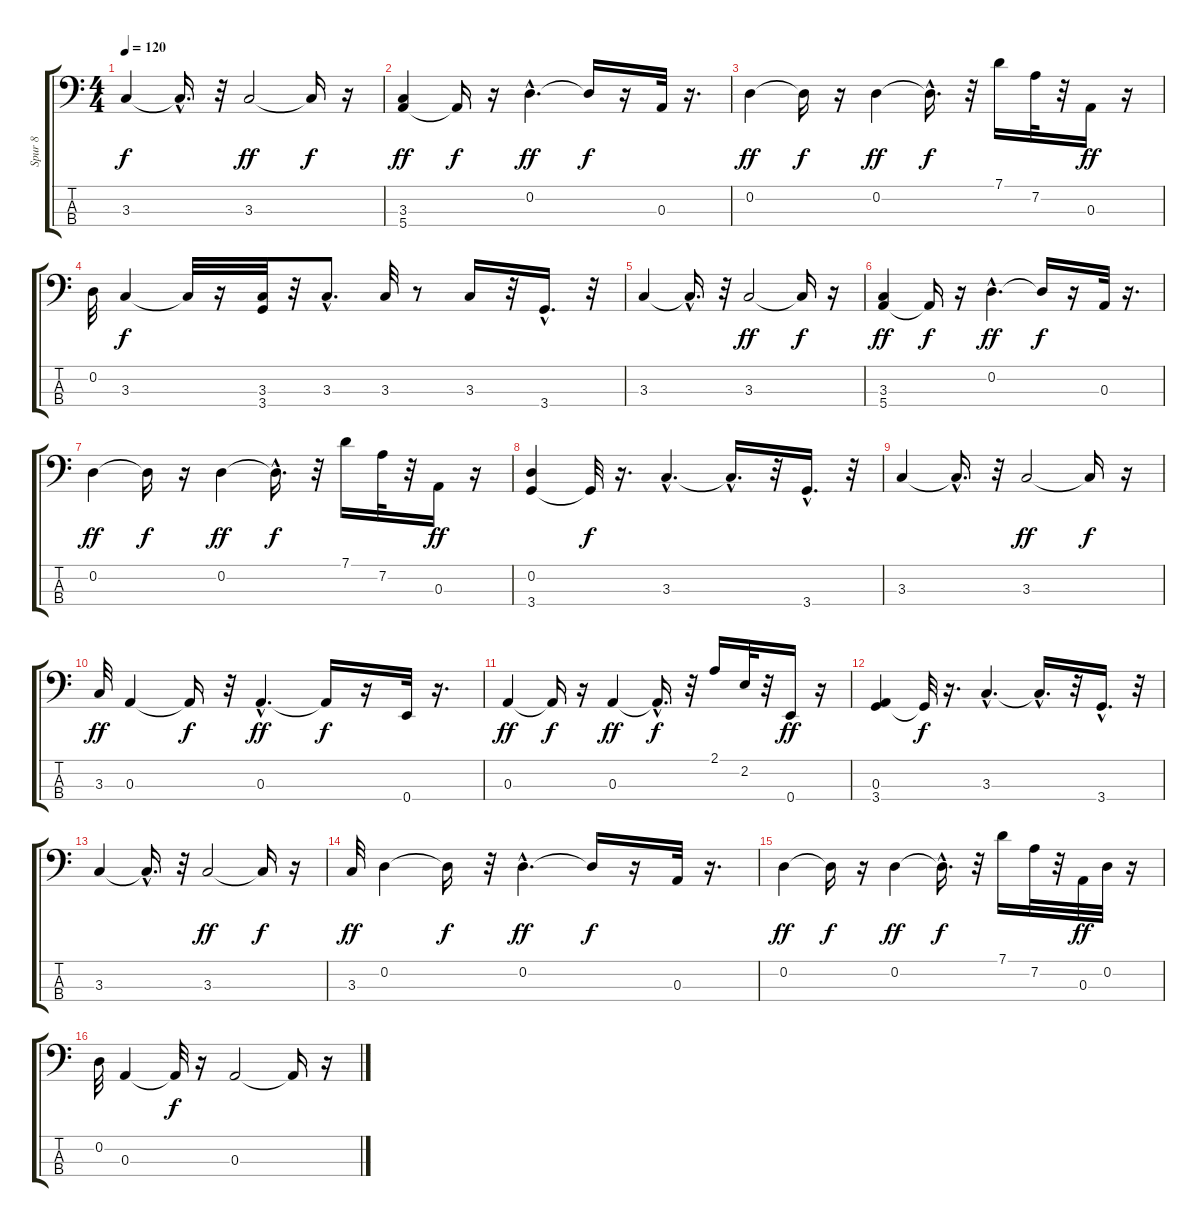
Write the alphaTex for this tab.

\track ("Spur 8" "Spur 8") {instrument fretlessbass}
\staff {score tabs}
\tuning (G2 D2 A1 E1) {hide}
\ts (4 4)
\tempo 120
\clef f4
\ks c
3.3.4{dy f} 3.3{hac t}.16{d} r.32 3.3.2{dy ff} 3.3{t}.16{dy f} r.16 |
(3.3 5.4).4{dy ff} 5.4{t}.16{dy f} r.16 0.2{hac}.4{d dy ff} 0.2{t}.16{dy f} r.16 0.3.32 r.16{d} |
0.2.4{dy ff} 0.2{t}.16{dy f} r.16 0.2.4{dy ff} 0.2{hac t}.16{d dy f} r.32 7.1.16 7.2.32 r.32 0.3.16{dy ff} r.16 |
0.2.32 3.3.4{dy f} 3.3{t}.32 r.16 (3.3 3.4).32 r.32 3.3{hac}.8{d} 3.3.32 r.8 3.3.16 r.32 3.4{hac}.16{d} r.32 |
3.3.4 3.3{hac t}.16{d} r.32 3.3.2{dy ff} 3.3{t}.16{dy f} r.16 |
(3.3 5.4).4{dy ff} 5.4{t}.16{dy f} r.16 0.2{hac}.4{d dy ff} 0.2{t}.16{dy f} r.16 0.3.32 r.16{d} |
0.2.4{dy ff} 0.2{t}.16{dy f} r.16 0.2.4{dy ff} 0.2{hac t}.16{d dy f} r.32 7.1.16 7.2.32 r.32 0.3.16{dy ff} r.16 |
(0.2 3.4).4 3.4{t}.32{dy f} r.16{d} 3.3{hac}.4{d} 3.3{hac t}.16{d} r.32 3.4{hac}.16{d} r.32 |
3.3.4 3.3{hac t}.16{d} r.32 3.3.2{dy ff} 3.3{t}.16{dy f} r.16 |
3.3.32{dy ff} 0.3.4 0.3{t}.16{dy f} r.32 0.3{hac}.4{d dy ff} 0.3{t}.16{dy f} r.16 0.4.32 r.16{d} |
0.3.4{dy ff} 0.3{t}.16{dy f} r.16 0.3.4{dy ff} 0.3{hac t}.16{d dy f} r.32 2.1.16 2.2.32 r.32 0.4.16{dy ff} r.16 |
(0.3 3.4).4 3.4{t}.32{dy f} r.16{d} 3.3{hac}.4{d} 3.3{hac t}.16{d} r.32 3.4{hac}.16{d} r.32 |
3.3.4 3.3{hac t}.16{d} r.32 3.3.2{dy ff} 3.3{t}.16{dy f} r.16 |
3.3.32{dy ff} 0.2.4 0.2{t}.16{dy f} r.32 0.2{hac}.4{d dy ff} 0.2{t}.16{dy f} r.16 0.3.32 r.16{d} |
0.2.4{dy ff} 0.2{t}.16{dy f} r.16 0.2.4{dy ff} 0.2{hac t}.16{d dy f} r.32 7.1.16 7.2.32 r.32 0.3.32{dy ff} 0.2.32 r.16 |
0.2.32 0.3.4 0.3{t}.32{dy f} r.16 0.3.2 0.3{t}.16 r.16
